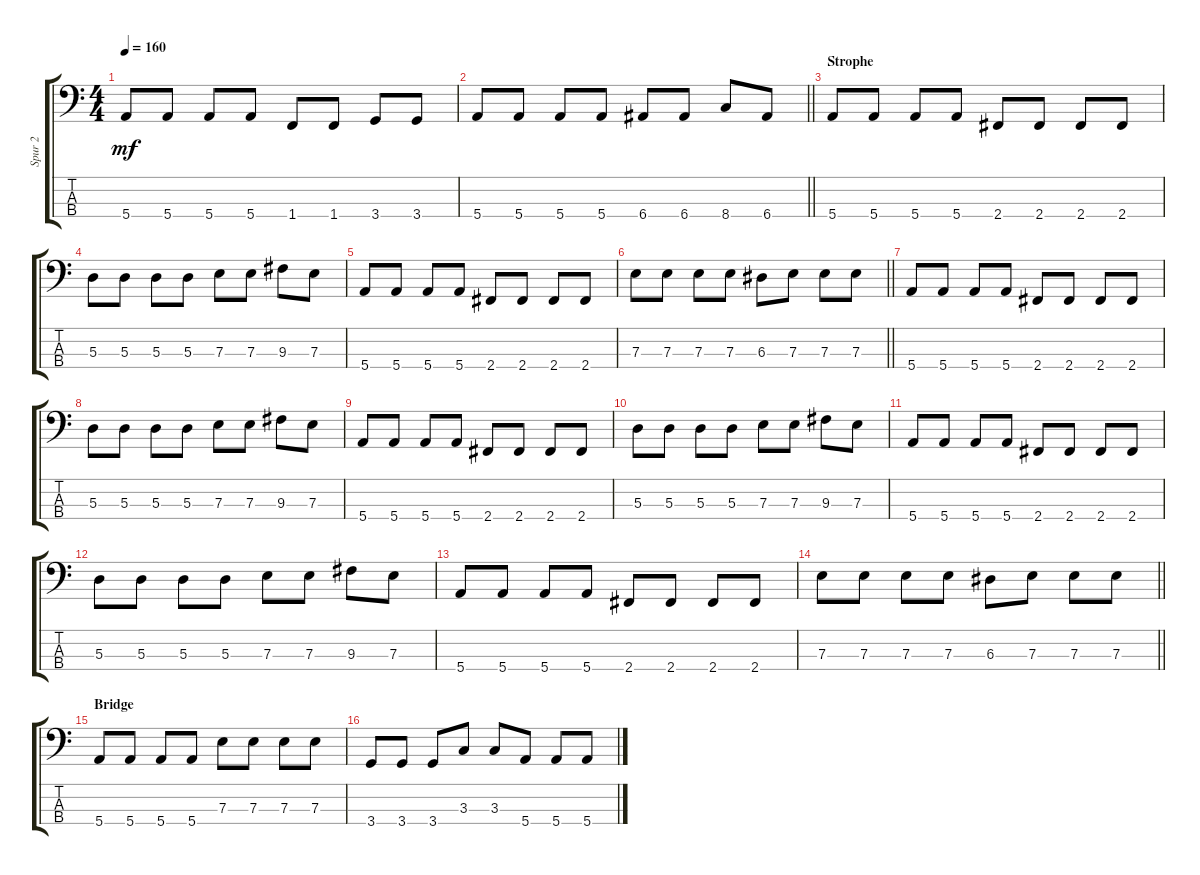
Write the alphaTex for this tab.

\track ("Spur 2" "Spur 2") {instrument slapbass2}
\staff {score tabs}
\tuning (G2 D2 A1 E1) {hide}
\ts (4 4)
\tempo 160
\clef f4
\ks c
5.4.8{dy mf} 5.4.8 5.4.8 5.4.8 1.4.8 1.4.8 3.4.8 3.4.8 |
\barLineRight lightlight
5.4.8 5.4.8 5.4.8 5.4.8 6.4.8 6.4.8 8.4.8 6.4.8 |
\section ("" "Strophe")
5.4.8 5.4.8 5.4.8 5.4.8 2.4.8 2.4.8 2.4.8 2.4.8 |
5.3.8 5.3.8 5.3.8 5.3.8 7.3.8 7.3.8 9.3.8 7.3.8 |
5.4.8 5.4.8 5.4.8 5.4.8 2.4.8 2.4.8 2.4.8 2.4.8 |
\barLineRight lightlight
7.3.8 7.3.8 7.3.8 7.3.8 6.3.8 7.3.8 7.3.8 7.3.8 |
5.4.8 5.4.8 5.4.8 5.4.8 2.4.8 2.4.8 2.4.8 2.4.8 |
5.3.8 5.3.8 5.3.8 5.3.8 7.3.8 7.3.8 9.3.8 7.3.8 |
5.4.8 5.4.8 5.4.8 5.4.8 2.4.8 2.4.8 2.4.8 2.4.8 |
5.3.8 5.3.8 5.3.8 5.3.8 7.3.8 7.3.8 9.3.8 7.3.8 |
5.4.8 5.4.8 5.4.8 5.4.8 2.4.8 2.4.8 2.4.8 2.4.8 |
5.3.8 5.3.8 5.3.8 5.3.8 7.3.8 7.3.8 9.3.8 7.3.8 |
5.4.8 5.4.8 5.4.8 5.4.8 2.4.8 2.4.8 2.4.8 2.4.8 |
\barLineRight lightlight
7.3.8 7.3.8 7.3.8 7.3.8 6.3.8 7.3.8 7.3.8 7.3.8 |
\section ("" "Bridge")
5.4.8 5.4.8 5.4.8 5.4.8 7.3.8 7.3.8 7.3.8 7.3.8 |
3.4.8 3.4.8 3.4.8 3.3.8 3.3.8 5.4.8 5.4.8 5.4.8
